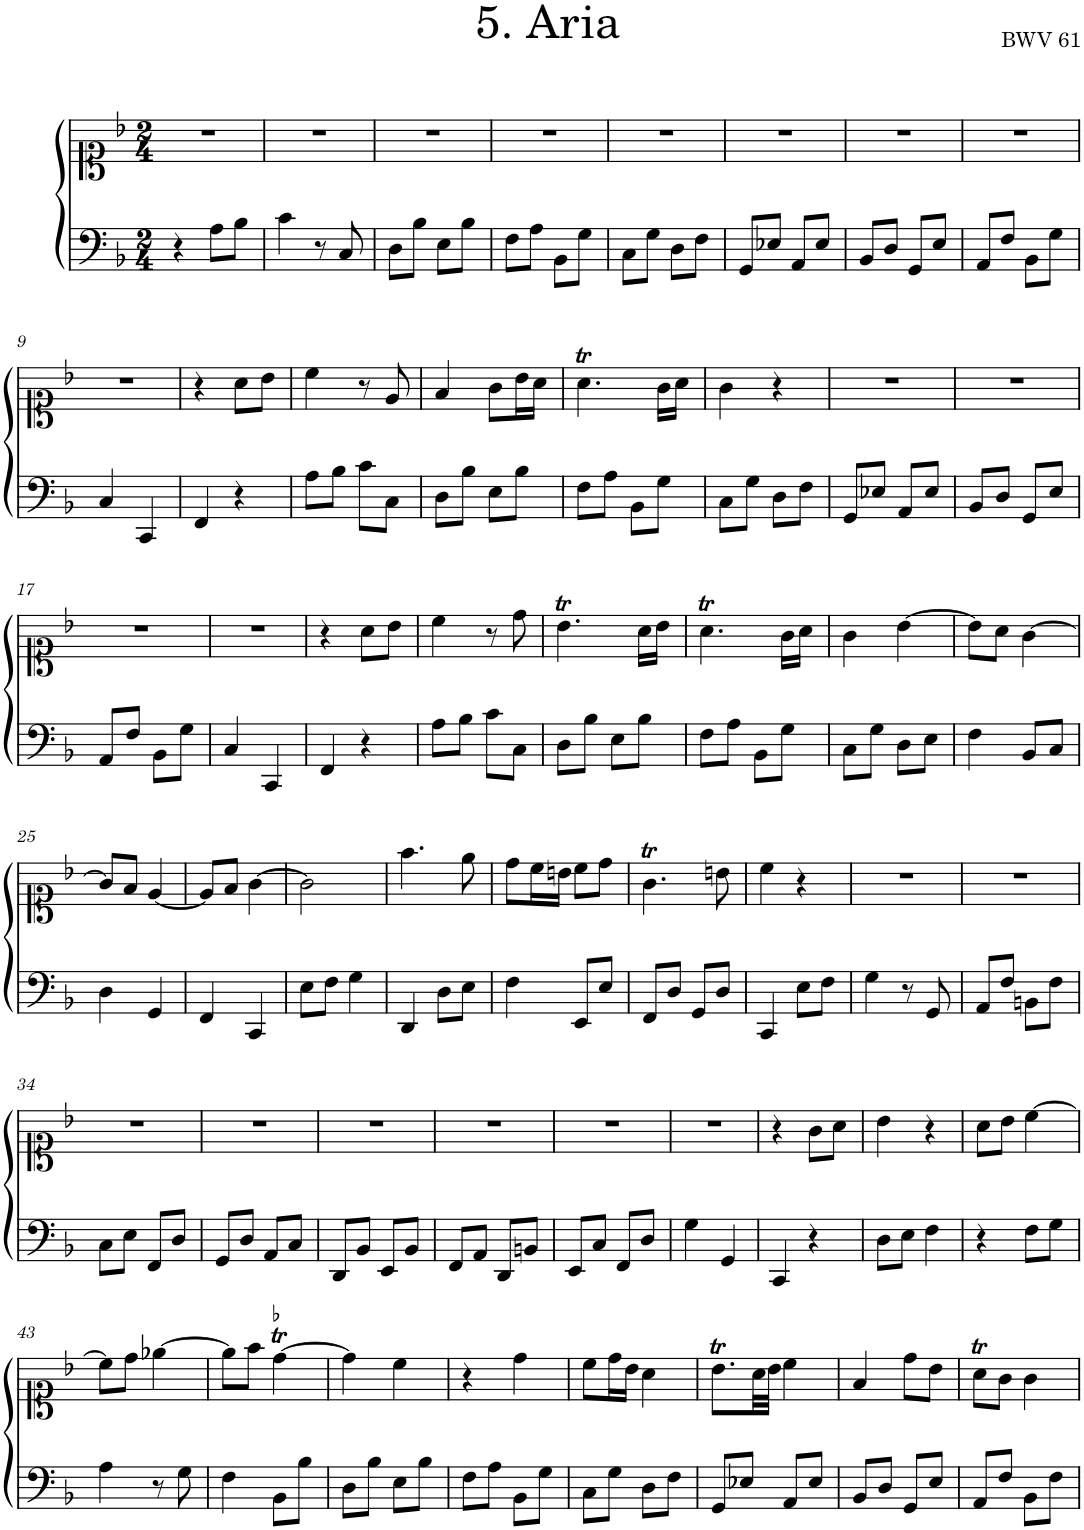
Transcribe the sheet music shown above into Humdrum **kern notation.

**kern	**kern
*part1	*part1
*staff2	*staff1
*I"Bb Clarinet	*
*I'Bb Cl.	*
*clefF4	*clefC1
*Trd1c2	*Trd1c2
*k[b-]	*k[b-]
*M2/4	*M2/4
=1	=1
4r	2r
8A\L	.
8B-\J	.
=2	=2
4c\	2r
8r	.
8C/	.
=3	=3
8D\L	2r
8B-\J	.
8E\L	.
8B-\J	.
=4	=4
8F\L	2r
8A\J	.
8BB-\L	.
8G\J	.
=5	=5
8C\L	2r
8G\J	.
8D\L	.
8F\J	.
=6	=6
8GG/L	2r
8E-X/J	.
8AA/L	.
8E-/J	.
=7	=7
8BB-/L	2r
8D/J	.
8GG/L	.
8E/J	.
=8	=8
8AA/L	2r
8F/J	.
8BB-\L	.
8G\J	.
!!LO:LB:g=z
=9	=9
4C/	2r
4CC/	.
=10	=10
4FF/	4r
4r	8a\L
.	8b-\J
=11	=11
8A\L	4cc\
8B-\J	.
8c\L	8r
8C\J	8e/
=12	=12
8D\L	4f/
8B-\J	.
8E\L	8g\L
8B-\J	16b-\L
.	16a\JJ
=13	=13
8F\L	4.at\
8A\J	.
8BB-\L	.
8G\J	16g\LL
.	16a\JJ
=14	=14
8C\L	4g\
8G\J	.
8D\L	4r
8F\J	.
=15	=15
8GG/L	2r
8E-X/J	.
8AA/L	.
8E-/J	.
=16	=16
8BB-/L	2r
8D/J	.
8GG/L	.
8E/J	.
!!LO:LB:g=z
=17	=17
8AA/L	2r
8F/J	.
8BB-\L	.
8G\J	.
=18	=18
4C/	2r
4CC/	.
=19	=19
4FF/	4r
4r	8a\L
.	8b-\J
=20	=20
8A\L	4cc\
8B-\J	.
8c\L	8r
8C\J	8dd\
=21	=21
8D\L	4.b-T\
8B-\J	.
8E\L	.
8B-\J	16a\LL
.	16b-\JJ
=22	=22
8F\L	4.at\
8A\J	.
8BB-\L	.
8G\J	16g\LL
.	16a\JJ
=23	=23
8C\L	4g\
8G\J	.
8D\L	[4b-\
8E\J	.
=24	=24
4F\	8b-\L]
.	8a\J
8BB-/L	[4g\
8C/J	.
!!LO:LB:g=z
=25	=25
4D\	8g/L]
.	8f/J
4GG/	[4e/
=26	=26
4FF/	8e/L]
.	8f/J
4CC/	[4g\
=27	=27
8E\L	2g\]
8F\J	.
4G\	.
=28	=28
4DD/	4.ff\
8D\L	.
8E\J	8ee\
=29	=29
4F\	8dd\L
.	16cc\L
.	16bn\JJ
8EE/L	8cc\L
8E/J	8dd\J
=30	=30
8FF/L	4.gT\
8D/J	.
8GG/L	.
8D/J	8bn\
=31	=31
4CC/	4cc\
8E\L	4r
8F\J	.
=32	=32
4G\	2r
8r	.
8GG/	.
=33	=33
8AA/L	2r
8F/J	.
8BBn\L	.
8F\J	.
!!LO:LB:g=z
=34	=34
8C\L	2r
8E\J	.
8FF/L	.
8D/J	.
=35	=35
8GG/L	2r
8D/J	.
8AA/L	.
8C/J	.
=36	=36
8DD/L	2r
8BB-/J	.
8EE/L	.
8BB-/J	.
=37	=37
8FF/L	2r
8AA/J	.
8DD/L	.
8BBn/J	.
=38	=38
8EE/L	2r
8C/J	.
8FF/L	.
8D/J	.
=39	=39
4G\	2r
4GG/	.
=40	=40
4CC/	4r
4r	8g\L
.	8a\J
=41	=41
8D\L	4b-\
8E\J	.
4F\	4r
=42	=42
4r	8a\L
.	8b-\J
8F\L	[4cc\
8G\J	.
!!LO:LB:g=z
=43	=43
4A\	8cc\L]
.	8dd\J
8r	[4ee-X\
8G\	.
=44	=44
4F\	8ee-\L]
.	8ee-X\ 8ff\J
!	!LO:TX:a:t=♭
8BB-\L	[4ddT\
8B-\J	.
=45	=45
8D\L	4dd\]
8B-\J	.
8E\L	4cc\
8B-\J	.
=46	=46
8F\L	4r
8A\J	.
8BB-\L	4dd\
8G\J	.
=47	=47
8C\L	8cc\L
8G\J	16dd\L
.	16b-\JJ
8D\L	4a\
8F\J	.
=48	=48
8GG/L	8.b-T\L
8E-X/J	.
.	32a\LL
.	32b-\JJJ
8AA/L	4cc\
8E-/J	.
=49	=49
8BB-/L	4f/
8D/J	.
8GG/L	8dd\L
8E/J	8b-\J
=50	=50
8AA/L	8at\L
8F/J	8g\J
8BB-\L	4g\
8F\J	.
=	=
*-	*-
